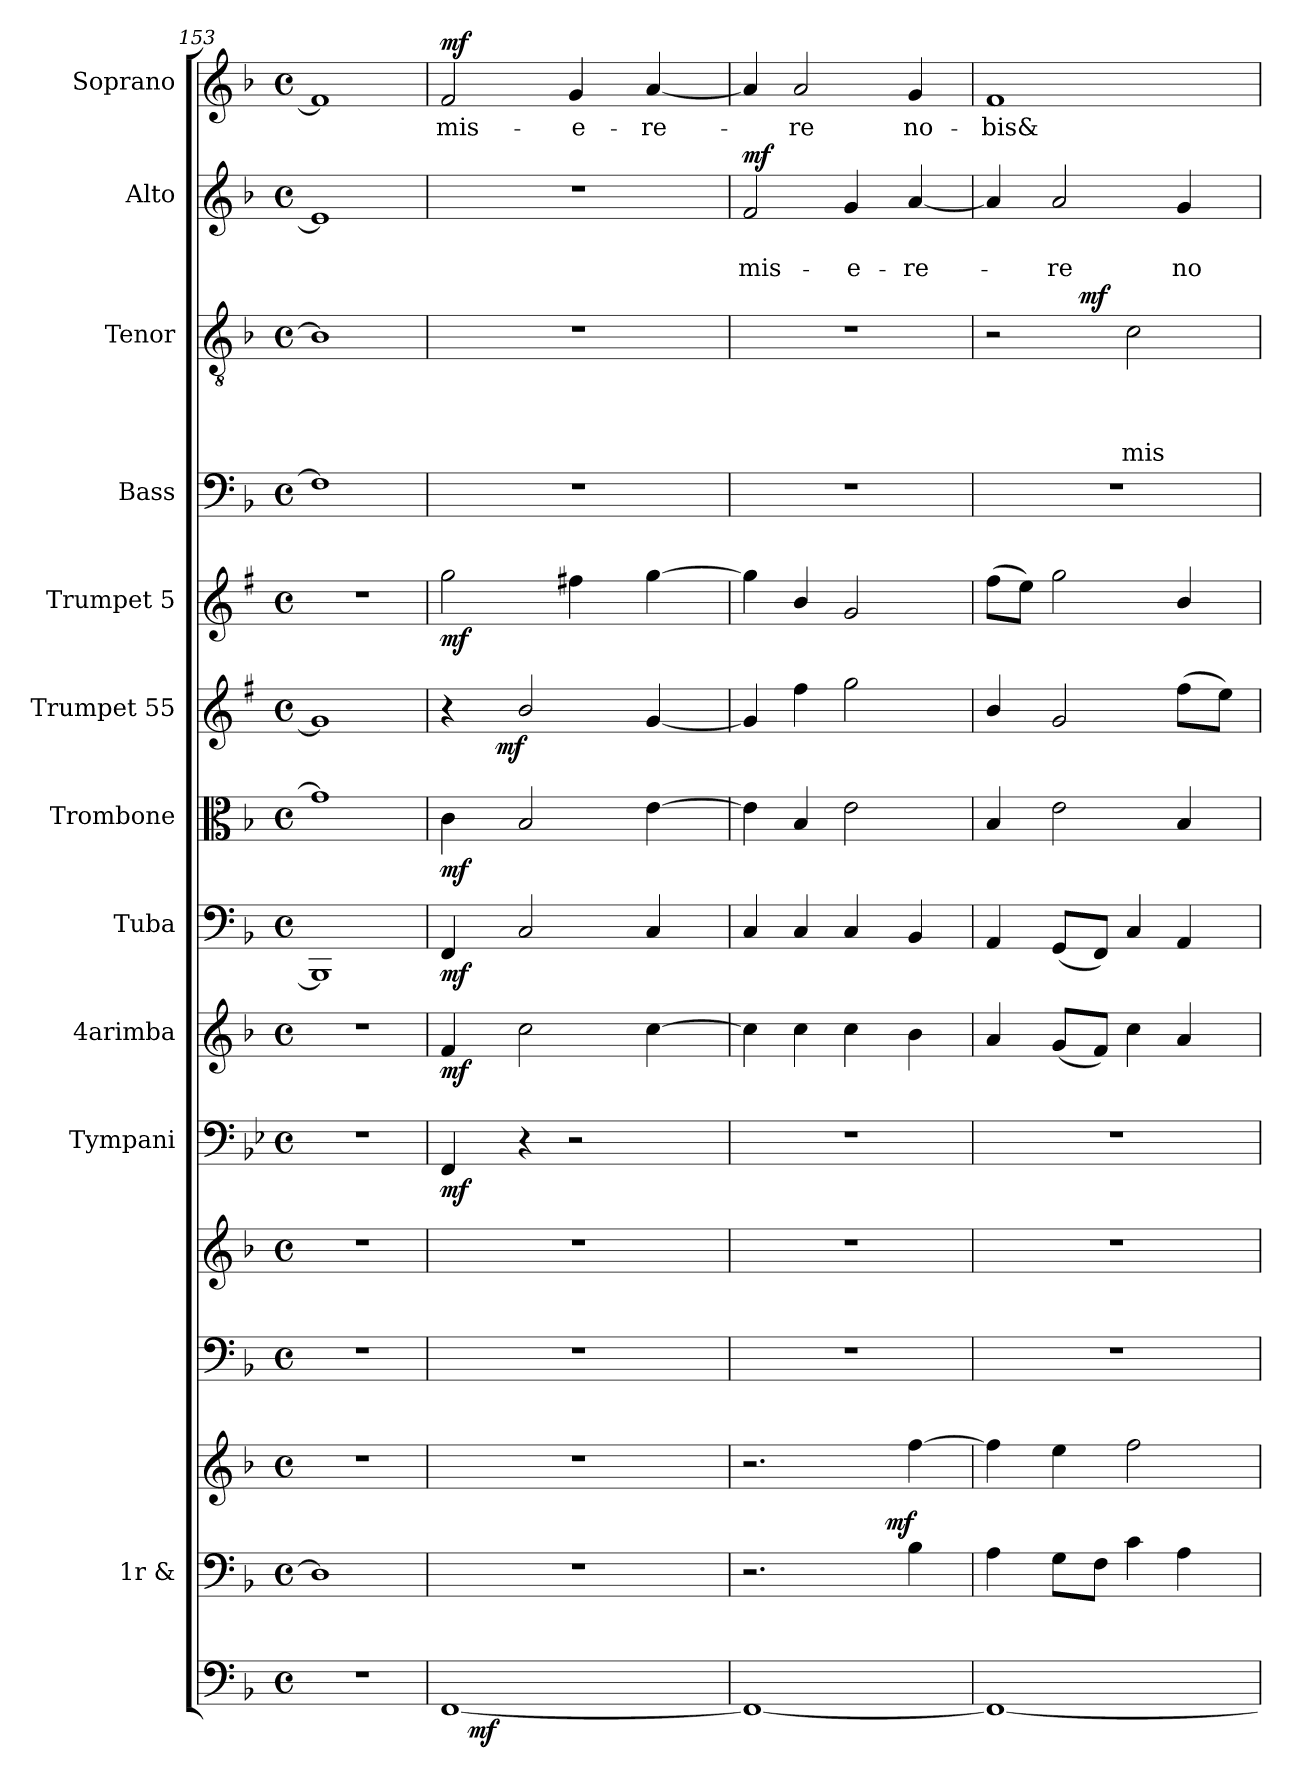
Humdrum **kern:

**kern	**dynam	**kern	**kern	**dynam	**kern	**kern	**kern	**dynam	**kern	**dynam	**kern	**dynam	**kern	**dynam	**kern	**dynam	**kern	**dynam	**kern	**text	**kern	**text	**text	**text	**text	**dynam	**kern	**text	**text	**dynam	**kern	**text	**dynam
*part14	*part14	*part13	*part13	*part13	*part12	*part11	*part10	*part10	*part9	*part9	*part8	*part8	*part7	*part7	*part6	*part6	*part5	*part5	*part4	*part4	*part3	*part3	*part3	*part3	*part3	*part3	*part2	*part2	*part2	*part2	*part1	*part1	*part1
*staff15	*staff15	*staff14	*staff13	*staff13/14	*staff12	*staff11	*staff10	*staff10	*staff9	*staff9	*staff8	*staff8	*staff7	*staff7	*staff6	*staff6	*staff5	*staff5	*staff4	*staff4	*staff3	*staff3	*staff3	*staff3	*staff3	*staff3	*staff2	*staff2	*staff2	*staff2	*staff1	*staff1	*staff1
*	*	*I"1r &	*	*	*	*	*I"Tympani	*	*I"4arimba	*	*I"Tuba	*	*I"Trombone	*	*I"Trumpet 55	*	*I"Trumpet 5	*	*I"Bass	*	*I"Tenor	*	*	*	*	*	*I"Alto	*	*	*	*I"Soprano	*	*
*	*	*	*	*	*	*	*I'Tymp	*	*	*	*I'Tba	*	*I'Trbn	*	*I'Trpt 55	*	*I'Trpt 5	*	*I'B	*	*I'T	*	*	*	*	*	*I'A	*	*	*	*I'S	*	*
*clefF4	*	*clefF4	*clefG2	*	*clefF4	*clefG2	*clefF4	*	*clefG2	*	*clefF4	*	*clefC3	*	*clefG2	*	*clefG2	*	*clefF4	*	*clefGv2	*	*	*	*	*	*clefG2	*	*	*	*clefG2	*	*
*	*	*	*	*	*	*	*	*	*	*	*	*	*	*	*ITrd1c2	*	*ITrd1c2	*	*	*	*	*	*	*	*	*	*	*	*	*	*	*	*
*k[b-]	*	*k[b-]	*k[b-]	*	*k[b-]	*k[b-]	*k[b-e-]	*	*k[b-]	*	*k[b-]	*	*k[b-]	*	*k[b-]	*	*k[b-]	*	*k[b-]	*	*k[b-]	*	*	*	*	*	*k[b-]	*	*	*	*k[b-]	*	*
*F:	*	*F:	*F:	*	*F:	*F:	*B-:	*	*F:	*	*F:	*	*F:	*	*F:	*	*F:	*	*F:	*	*F:	*	*	*	*	*	*F:	*	*	*	*F:	*	*
*M4/4	*	*M4/4	*M4/4	*	*M4/4	*M4/4	*M4/4	*	*M4/4	*	*M4/4	*	*M4/4	*	*M4/4	*	*M4/4	*	*M4/4	*	*M4/4	*	*	*	*	*	*M4/4	*	*	*	*M4/4	*	*
*met(c)	*	*met(c)	*met(c)	*	*met(c)	*met(c)	*met(c)	*	*met(c)	*	*met(c)	*	*met(c)	*	*met(c)	*	*met(c)	*	*met(c)	*	*met(c)	*	*	*	*	*	*met(c)	*	*	*	*met(c)	*	*
=153	=153	=153	=153	=153	=153	=153	=153	=153	=153	=153	=153	=153	=153	=153	=153	=153	=153	=153	=153	=153	=153	=153	=153	=153	=153	=153	=153	=153	=153	=153	=153	=153	=153
1r	.	1D]	1r	.	1r	1r	1r	.	1r	.	1BBB-]	.	1g-]	.	1f]	.	1r	.	1F]	.	1B-]	.	.	.	.	.	1e-]	.	.	.	1f]	.	.
=154	=154	=154	=154	=154	=154	=154	=154	=154	=154	=154	=154	=154	=154	=154	=154	=154	=154	=154	=154	=154	=154	=154	=154	=154	=154	=154	=154	=154	=154	=154	=154	=154	=154
!	!	!	!	!	!	!	!	!LO:DY:b	!	!LO:DY:b	!	!LO:DY:b	!	!LO:DY:b	!	!	!	!LO:DY:b	!	!	!	!	!	!	!	!	!	!	!	!	!	!LO:LY:b	!LO:DY:a
*^	*	*	*	*	*	*	*	*	*	*	*	*	*	*	*^	*	*	*	*	*	*	*	*	*	*	*	*	*	*	*	*	*	*
[<1FF	16.ryy	.	1r	1r	.	1r	1r	4FF/	mf	4f/	mf	4FF/	mf	4c\	mf	4r	8.ryy	.	2ff\	mf	1r	.	1r	.	.	.	.	.	1r	.	.	.	2f/	mis-	mf
!	!	!LO:DY:b	!	!	!	!	!	!	!	!	!	!	!	!	!	!	!	!	!	!	!	!	!	!	!	!	!	!	!	!	!	!	!	!	!
.	2ryy	mf	.	.	.	.	.	.	.	.	.	.	.	.	.	.	.	.	.	.	.	.	.	.	.	.	.	.	.	.	.	.	.	.	.
!	!	!	!	!	!	!	!	!	!	!	!	!	!	!	!	!	!	!LO:DY:b	!	!	!	!	!	!	!	!	!	!	!	!	!	!	!	!	!
.	.	.	.	.	.	.	.	.	.	.	.	.	.	.	.	.	2ryy	mf	.	.	.	.	.	.	.	.	.	.	.	.	.	.	.	.	.
.	.	.	.	.	.	.	.	4r	.	2cc\	.	2C/	.	2B-/	.	2a/	.	.	.	.	.	.	.	.	.	.	.	.	.	.	.	.	.	.	.
!	!	!	!	!	!	!	!	!	!	!	!	!	!	!	!	!	!	!	!	!	!	!	!	!	!	!	!	!	!	!	!	!	!	!LO:LY:b	!
.	.	.	.	.	.	.	.	2r	.	.	.	.	.	.	.	.	.	.	4een\	.	.	.	.	.	.	.	.	.	.	.	.	.	4g/	-e-	.
.	4ryy	.	.	.	.	.	.	.	.	.	.	.	.	.	.	.	.	.	.	.	.	.	.	.	.	.	.	.	.	.	.	.	.	.	.
.	.	.	.	.	.	.	.	.	.	.	.	.	.	.	.	.	4ryy	.	.	.	.	.	.	.	.	.	.	.	.	.	.	.	.	.	.
!	!	!	!	!	!	!	!	!	!	!	!	!	!	!	!	!	!	!	!	!	!	!	!	!	!	!	!	!	!	!	!	!	!	!LO:LY:b	!
.	.	.	.	.	.	.	.	.	.	[>4cc\	.	4C/	.	[>4e\	.	[<4f/	.	.	[>4ff\	.	.	.	.	.	.	.	.	.	.	.	.	.	[<4a/	-re-	.
.	8ryy	.	.	.	.	.	.	.	.	.	.	.	.	.	.	.	.	.	.	.	.	.	.	.	.	.	.	.	.	.	.	.	.	.	.
.	.	.	.	.	.	.	.	.	.	.	.	.	.	.	.	.	16ryy	.	.	.	.	.	.	.	.	.	.	.	.	.	.	.	.	.	.
.	32ryy	.	.	.	.	.	.	.	.	.	.	.	.	.	.	.	.	.	.	.	.	.	.	.	.	.	.	.	.	.	.	.	.	.	.
!!LO:PB:g=z
=155	=155	=155	=155	=155	=155	=155	=155	=155	=155	=155	=155	=155	=155	=155	=155	=155	=155	=155	=155	=155	=155	=155	=155	=155	=155	=155	=155	=155	=155	=155	=155	=155	=155	=155	=155
!	!	!	!	!	!	!	!	!	!	!	!	!	!	!	!	!	!	!	!	!	!	!	!	!	!	!	!	!	!	!	!LO:LY:b	!LO:DY:a	!	!	!
*v	*v	*	*^	*	*	*	*	*	*	*	*	*	*	*	*	*v	*v	*	*	*	*	*	*	*	*	*	*	*	*	*	*	*	*	*	*
1FF_	.	2.r	2ryy	2.r	.	1r	1r	1r	.	4cc\]	.	4C/	.	4e\]	.	4f/]	.	4ff\]	.	1r	.	1r	.	.	.	.	.	2f/	.	mis-	mf	4a/]	.	.
!	!	!	!	!	!	!	!	!	!	!	!	!	!	!	!	!	!	!	!	!	!	!	!	!	!	!	!	!	!	!	!	!	!LO:LY:b	!
.	.	.	.	.	.	.	.	.	.	4cc\	.	4C/	.	4B-/	.	4ee\	.	4a/	.	.	.	.	.	.	.	.	.	.	.	.	.	2a/	-re	.
!	!	!	!	!	!	!	!	!	!	!	!	!	!	!	!	!	!	!	!	!	!	!	!	!	!	!	!	!	!	!LO:LY:b	!	!	!	!
.	.	.	8.ryy	.	.	.	.	.	.	4cc\	.	4C/	.	2e\	.	2ff\	.	2f/	.	.	.	.	.	.	.	.	.	4g/	.	-e-	.	.	.	.
!	!	!	!	!	!LO:DY:a=2	!	!	!	!	!	!	!	!	!	!	!	!	!	!	!	!	!	!	!	!	!	!	!	!	!	!	!	!	!
.	.	.	4ryy	.	mf	.	.	.	.	.	.	.	.	.	.	.	.	.	.	.	.	.	.	.	.	.	.	.	.	.	.	.	.	.
!	!	!	!	!	!	!	!	!	!	!	!	!	!	!	!	!	!	!	!	!	!	!	!	!	!	!	!	!	!	!LO:LY:b	!	!	!LO:LY:b	!
.	.	4B-\	.	[>4ff\	.	.	.	.	.	4b-\	.	4BB-/	.	.	.	.	.	.	.	.	.	.	.	.	.	.	.	[<4a/	.	-re-	.	4g/	no-	.
.	.	.	16ryy	.	.	.	.	.	.	.	.	.	.	.	.	.	.	.	.	.	.	.	.	.	.	.	.	.	.	.	.	.	.	.
=156	=156	=156	=156	=156	=156	=156	=156	=156	=156	=156	=156	=156	=156	=156	=156	=156	=156	=156	=156	=156	=156	=156	=156	=156	=156	=156	=156	=156	=156	=156	=156	=156	=156	=156
!	!	!	!	!	!	!	!	!	!	!	!	!	!	!	!	!	!	!	!	!	!	!	!	!	!	!	!	!	!	!	!	!	!LO:LY:b	!
*	*	*v	*v	*	*	*	*	*	*	*	*	*	*	*	*	*	*	*	*	*	*	*^	*	*	*	*	*	*	*	*	*	*	*	*
1FF_	.	4A\	4ff\]	.	1r	1r	1r	.	4a/	.	4AA/	.	4B-/	.	4a/	.	(>8ee\L	.	1r	.	2r	4ryy	.	.	.	.	.	4a/]	.	.	.	1f	-bis&	.
.	.	.	.	.	.	.	.	.	.	.	.	.	.	.	.	.	8dd\J)	.	.	.	.	.	.	.	.	.	.	.	.	.	.	.	.	.
!	!	!	!	!	!	!	!	!	!	!	!	!	!	!	!	!	!	!	!	!	!	!	!	!	!	!	!	!	!	!LO:LY:b	!	!	!	!
.	.	8G\L	4ee\	.	.	.	.	.	(<8g/L	.	(<8GG/L	.	2e\	.	2f/	.	2ff\	.	.	.	.	16.ryy	.	.	.	.	.	2a/	.	-re	.	.	.	.
!	!	!	!	!	!	!	!	!	!	!	!	!	!	!	!	!	!	!	!	!	!	!	!	!	!	!	!LO:DY:a	!	!	!	!	!	!	!
.	.	.	.	.	.	.	.	.	.	.	.	.	.	.	.	.	.	.	.	.	.	2ryy	.	.	.	.	mf	.	.	.	.	.	.	.
.	.	8F\J	.	.	.	.	.	.	8f/J)	.	8FF/J)	.	.	.	.	.	.	.	.	.	.	.	.	.	.	.	.	.	.	.	.	.	.	.
!	!	!	!	!	!	!	!	!	!	!	!	!	!	!	!	!	!	!	!	!	!	!	!	!	!	!LO:LY:b	!	!	!	!	!	!	!	!
.	.	4c\	2ff\	.	.	.	.	.	4cc\	.	4C/	.	.	.	.	.	.	.	.	.	2c\	.	.	.	.	mis-	.	.	.	.	.	.	.	.
!	!	!	!	!	!	!	!	!	!	!	!	!	!	!	!	!	!	!	!	!	!	!	!	!	!	!	!	!	!	!LO:LY:b	!	!	!	!
.	.	4A\	.	.	.	.	.	.	4a/	.	4AA/	.	4B-/	.	(>8ee\L	.	4a/	.	.	.	.	.	.	.	.	.	.	4g/	.	no-	.	.	.	.
.	.	.	.	.	.	.	.	.	.	.	.	.	.	.	.	.	.	.	.	.	.	8ryy	.	.	.	.	.	.	.	.	.	.	.	.
.	.	.	.	.	.	.	.	.	.	.	.	.	.	.	8dd\J)	.	.	.	.	.	.	.	.	.	.	.	.	.	.	.	.	.	.	.
.	.	.	.	.	.	.	.	.	.	.	.	.	.	.	.	.	.	.	.	.	.	32ryy	.	.	.	.	.	.	.	.	.	.	.	.
*	*	*	*	*	*	*	*	*	*	*	*	*	*	*	*	*	*	*	*	*	*v	*v	*	*	*	*	*	*	*	*	*	*	*	*
=	=	=	=	=	=	=	=	=	=	=	=	=	=	=	=	=	=	=	=	=	=	=	=	=	=	=	=	=	=	=	=	=	=
*-	*-	*-	*-	*-	*-	*-	*-	*-	*-	*-	*-	*-	*-	*-	*-	*-	*-	*-	*-	*-	*-	*-	*-	*-	*-	*-	*-	*-	*-	*-	*-	*-	*-
